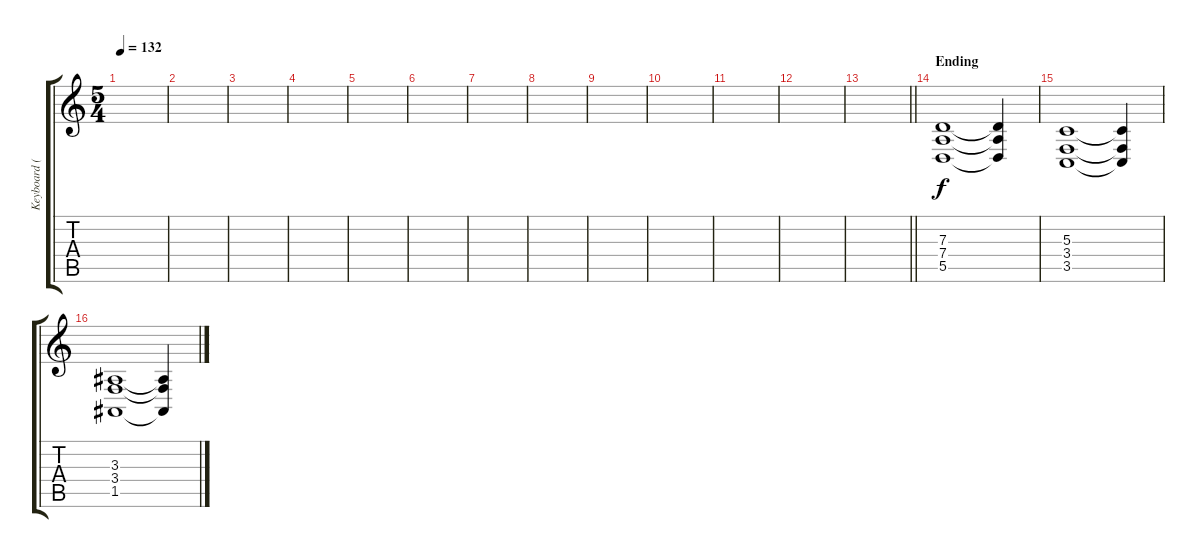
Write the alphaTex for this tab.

\track ("Keyboard (other)" "Keyboard (") {instrument drawbarorgan}
\staff {score tabs}
\tuning (E4 B3 G3 D3 A2 E2) {hide}
\ts (5 4)
\tempo 132
\clef g2
\ks c
|
|
|
|
|
|
|
|
|
|
|
|
\barLineRight lightlight
|
\section ("" "Ending")
(7.3 7.4 5.5).1 (7.3{t} 7.4{t} 5.5{t}).4 |
(5.3 3.4 3.5).1 (5.3{t} 3.4{t} 3.5{t}).4 |
(3.3 3.4 1.5).1 (3.3{t} 3.4{t} 1.5{t}).4
